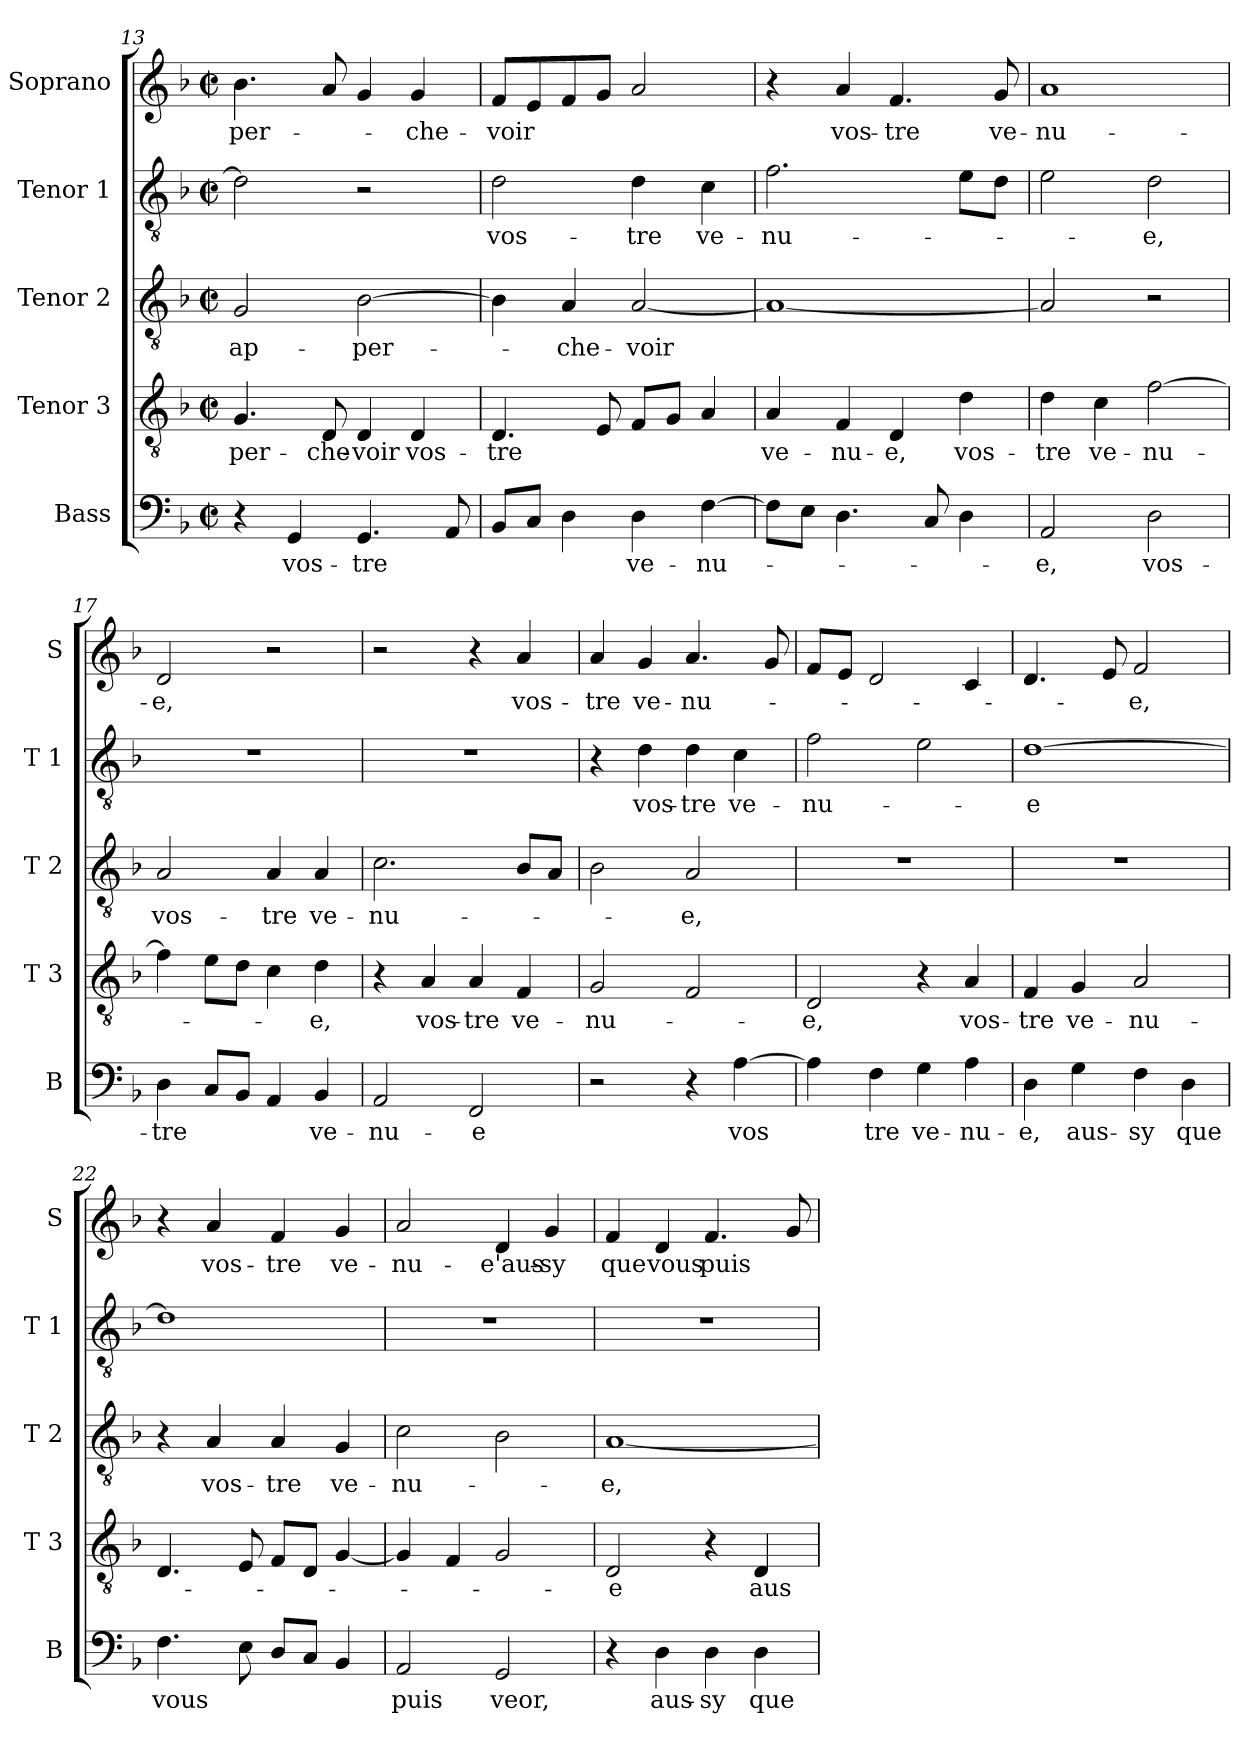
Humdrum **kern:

**kern	**text	**kern	**text	**kern	**text	**kern	**text	**kern	**text
*part5	*part5	*part4	*part4	*part3	*part3	*part2	*part2	*part1	*part1
*staff5	*staff5	*staff4	*staff4	*staff3	*staff3	*staff2	*staff2	*staff1	*staff1
*I"Bass	*	*I"Tenor 3	*	*I"Tenor 2	*	*I"Tenor 1	*	*I"Soprano	*
*I'B	*	*I'T 3	*	*I'T 2	*	*I'T 1	*	*I'S	*
*clefF4	*	*clefGv2	*	*clefGv2	*	*clefGv2	*	*clefG2	*
*k[b-]	*	*k[b-]	*	*k[b-]	*	*k[b-]	*	*k[b-]	*
*F:	*	*F:	*	*F:	*	*F:	*	*F:	*
*M2/2	*	*M2/2	*	*M2/2	*	*M2/2	*	*M2/2	*
*met(c|)	*	*met(c|)	*	*met(c|)	*	*met(c|)	*	*met(c|)	*
=13	=13	=13	=13	=13	=13	=13	=13	=13	=13
4r	.	4.G/	-per-	2G/	ap-	2d\]	.	4.b-\	-per-
4GG/	vos-	.	.	.	.	.	.	.	.
.	.	8D/	-che-	.	.	.	.	8a/	.
4.GG/	-tre	4D/	-voir	[2B-\	-per-	2r	.	4g/	.
.	.	4D/	vos-	.	.	.	.	4g/	-che-
8AA/	.	.	.	.	.	.	.	.	.
=14	=14	=14	=14	=14	=14	=14	=14	=14	=14
8BB-/L	.	4.D/	-tre	4B-\]	.	2d\	vos-	8f/L	-voir
8C/J	.	.	.	.	.	.	.	8e/	.
4D\	.	.	.	4A/	-che-	.	.	8f/	.
.	.	8E/	.	.	.	.	.	8g/J	.
4D\	ve-	8F/L	.	[2A/	-voir	4d\	-tre	2a/	.
.	.	8G/J	.	.	.	.	.	.	.
[4F\	-nu-	4A/	.	.	.	4c\	ve-	.	.
=15	=15	=15	=15	=15	=15	=15	=15	=15	=15
8F\L]	.	4A/	ve-	1A_	.	2.f\	-nu-	4r	.
8E\J	.	.	.	.	.	.	.	.	.
4.D\	.	4F/	-nu-	.	.	.	.	4a/	vos-
.	.	4D/	-e,	.	.	.	.	4.f/	-tre
8C/	.	.	.	.	.	.	.	.	.
4D\	.	4d\	vos-	.	.	8e\L	.	.	.
.	.	.	.	.	.	8d\J	.	8g/	ve-
=16	=16	=16	=16	=16	=16	=16	=16	=16	=16
2AA/	-e,	4d\	-tre	2A/]	.	2e\	.	1a	-nu-
.	.	4c\	ve-	.	.	.	.	.	.
2D\	vos-	[2f\	-nu-	2r	.	2d\	-e,	.	.
!!LO:LB:g=z
=17	=17	=17	=17	=17	=17	=17	=17	=17	=17
4D\	-tre	4f\]	.	2A/	vos-	1r	.	2d/	-e,
8C/L	.	8e\L	.	.	.	.	.	.	.
8BB-/J	.	8d\J	.	.	.	.	.	.	.
4AA/	.	4c\	.	4A/	-tre	.	.	2r	.
4BB-/	ve-	4d\	-e,	4A/	ve-	.	.	.	.
=18	=18	=18	=18	=18	=18	=18	=18	=18	=18
2AA/	-nu-	4r	.	2.c\	-nu-	1r	.	2r	.
.	.	4A/	vos-	.	.	.	.	.	.
2FF/	-e	4A/	-tre	.	.	.	.	4r	.
.	.	4F/	ve-	8B-/L	.	.	.	4a/	vos-
.	.	.	.	8A/J	.	.	.	.	.
=19	=19	=19	=19	=19	=19	=19	=19	=19	=19
2r	.	2G/	-nu-	2B-\	.	4r	.	4a/	-tre
.	.	.	.	.	.	4d\	vos-	4g/	ve-
4r	.	2F/	.	2A/	-e,	4d\	-tre	4.a/	-nu-
[4A\	vos	.	.	.	.	4c\	ve-	.	.
.	.	.	.	.	.	.	.	8g/	.
=20	=20	=20	=20	=20	=20	=20	=20	=20	=20
4A\]	.	2D/	-e,	1r	.	2f\	-nu-	8f/L	.
.	.	.	.	.	.	.	.	8e/J	.
4F\	tre	.	.	.	.	.	.	2d/	.
4G\	ve-	4r	.	.	.	2e\	.	.	.
4A\	-nu-	4A/	vos-	.	.	.	.	4c/	.
=21	=21	=21	=21	=21	=21	=21	=21	=21	=21
4D\	-e,	4F/	-tre	1r	.	[1d	-e	4.d/	.
4G\	aus-	4G/	ve-	.	.	.	.	.	.
.	.	.	.	.	.	.	.	8e/	.
4F\	-sy	2A/	-nu-	.	.	.	.	2f/	-e,
4D\	que	.	.	.	.	.	.	.	.
=22	=22	=22	=22	=22	=22	=22	=22	=22	=22
4.F\	vous	4.D/	.	4r	.	1d]	.	4r	.
.	.	.	.	4A/	vos-	.	.	4a/	vos-
8E\	.	8E/	.	.	.	.	.	.	.
8D/L	.	8F/L	.	4A/	-tre	.	.	4f/	-tre
8C/J	.	8D/J	.	.	.	.	.	.	.
4BB-/	.	[4G/	.	4G/	ve-	.	.	4g/	ve-
!!LO:LB:g=z
=23	=23	=23	=23	=23	=23	=23	=23	=23	=23
2AA/	puis	4G/]	.	2c\	-nu-	1r	.	2a/	-nu-
.	.	4F/	.	.	.	.	.	.	.
2GG/	veor,	2G/	.	2B-\	.	.	.	4d/	-e'aus-
.	.	.	.	.	.	.	.	4g/	-sy
=24	=24	=24	=24	=24	=24	=24	=24	=24	=24
4r	.	2D/	-e	[1A	-e,	1r	.	4f/	que
4D\	aus-	.	.	.	.	.	.	4d/	vous
4D\	-sy	4r	.	.	.	.	.	4.f/	puis
4D\	que	4D/	aus-	.	.	.	.	.	.
.	.	.	.	.	.	.	.	8g/	.
=	=	=	=	=	=	=	=	=	=
*-	*-	*-	*-	*-	*-	*-	*-	*-	*-
